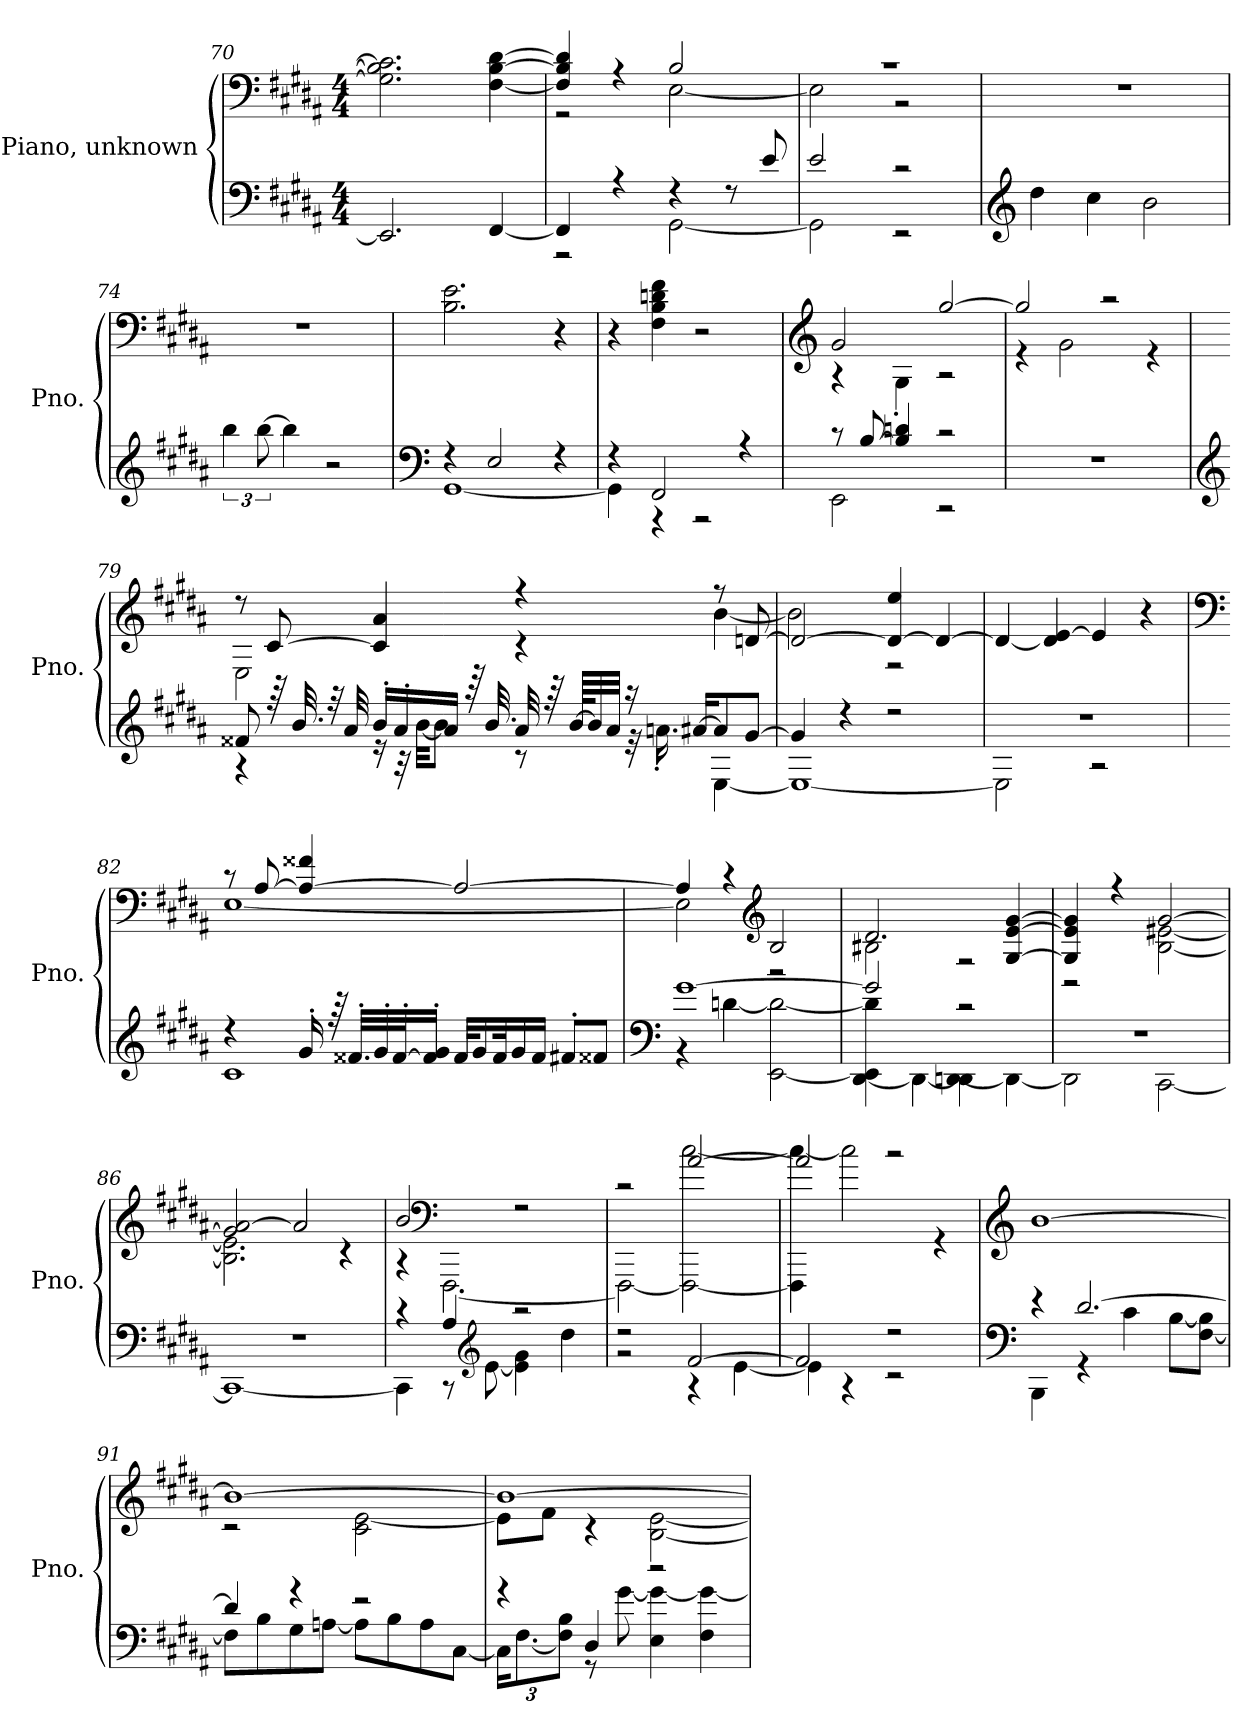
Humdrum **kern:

**kern	**kern
*part1	*part1
*staff2	*staff1
*I"Piano, unknown	*
*I'Pno.	*
*clefF4	*clefF4
*k[f#c#g#d#a#]	*k[f#c#g#d#a#]
*M4/4	*M4/4
=70	=70
2.EE/]	2.G#\] 2.B\] 2.c#\]
[4FF#/	[4F#\ [4B\ [4d#\
=71	=71
*^	*^
4FF#/]	2r	4F#/] 4B/] 4d#/]	2r
4r	.	4r	.
4r	[2GG#\	2B/	[2E\
8r	.	.	.
8e/	.	.	.
=72	=72	=72	=72
2e/	2GG#\]	1r	2E\]
2r	2r	.	2r
*v	*v	*	*
*	*v	*v
=73	=73
*clefG2	*
4dd#\	1r
4cc#\	.
2b\	.
=74	=74
6bb\	1r
[12bb\	.
4bb\]	.
2r	.
=75	=75
*clefF4	*
*^	*
4r	[1GG#	2.B\ 2.e\
2E/	.	.
4r	.	4r
!!LO:LB:g=z
=76	=76	=76
4r	4GG#\]	4r
2FF#/	4r	4F#\ 4B\ 4dn\ 4f#\
.	2r	2r
4r	.	.
=77	=77	=77
*	*	*clefG2
*	*	*^
8r	2EE\	2g#/	4r
[8B/	.	.	.
4B/] 4dn/	.	.	4G#'\
2r	2r	[2gg#/	2r
*v	*v	*	*
=78	=78	=78
1r	2gg#/]	4r
.	.	2g#\
.	2r	.
.	.	4r
!!LO:LB:g=z	!!
=79	=79	=79
*clefG2	*	*
*^	*	*
8f##X/	4r	8r	2E\
64r	.	[8c#/	.
32.b/	.	.	.
32r	.	.	.
32a#/	.	.	.
16b'/LL	16r	4c#/] 4a#/	.
16a#'/	32r	.	.
.	[32b\KKL	.	.
16a#/JJ	8b\J]	.	.
64r	.	.	.
32.b/	.	.	.
32a#/	8r	4r	4r
64r	.	.	.
[64b/KLLL	.	.	.
32b/]	.	.	.
32a#/JJJ	.	.	.
16r	32r	.	.
.	16.an'\	.	.
[16a#X/KL	.	.	.
8a#/]	[4E\	8r	[4b\
[8g#/J	.	[8dn/	.
=80	=80	=80	=80
4g#/]	1E_	2d/_	2b\]
4r	.	.	.
2r	.	4d/_ 4ee/	2r
.	.	4d/_	.
*	*	*v	*v
=81	=81	=81
1r	2E\]	4d/_
.	.	4d/] [4e/
.	2r	4e/]
.	.	4r
!!LO:LB:g=z
=82	=82	=82
*	*	*clefF4
*	*	*^
4r	1c#	8r	[1E
.	.	[8A#/	.
16g#'/	.	4A#/_ 4f##X/	.
64r	.	.	.
32.f##X'/LLL	.	.	.
32g#'/	.	.	.
[32f##'/J	.	.	.
16f##/]' 16g#/'JJ	.	.	.
32f##/KLL	.	2A#/_	.
16g#/	.	.	.
32f##/K	.	.	.
16g#/	.	.	.
16f##/JJ	.	.	.
8f#X'/L	.	.	.
8f##X/J	.	.	.
=83	=83	=83	=83
*clefF4	*	*	*
[1g#	4r	4A#/]	2E\]
.	[4dn\	4r	.
*	*	*clefG2	*
.	[2EE\ 2d\_	2B/	2r
=84	=84	=84	=84
2g#/]	[4DD#\ 4EE\] 4d\]	2.d#/	2B#X\
.	4DD#\_	.	.
2r	[4DDn\ 4DD#\]	.	2r
.	4DD\_	[4G#/ [4e/ [4g#/	.
=85	=85	=85	=85
1r	2DD\]	4G#/] 4e/] 4g#/]	2r
.	.	4r	.
.	[2CC#\	[2g#/	[2B\ [2e#X\
!!LO:LB:g=z	!!
=86	=86	=86	=86
1r	1CC#_	2g#/] [2a#/	2.B\] 2.e#\]
.	.	2a#/]	.
.	.	.	4r
=87	=87	=87	=87
4r	4CC#\]	2b/	4r
*	*	*clefF4	*
4A#/	8r	.	[2.FFF#\
*clefG2	*	*	*
.	[8e\	.	.
2r	4e\] 4g#\	2r	.
.	4dd#\	.	.
=88	=88	=88	=88
2r	2r	2r	2FFF#\_
[2f#/	4r	[2a#/	2FFF#\_ [2cc#\
.	[4e\	.	.
=89	=89	=89	=89
2f#/]	4e\]	2a#/]	4FFF#\] 4cc#\_
.	4r	.	2cc#\]
2r	2r	2r	.
.	.	.	4r
*	*	*v	*v
=90	=90	=90
*clefF4	*	*clefG2
4r	4BBB\	[1b
[2.d#/	4r	.
.	4c#\	.
.	[8B\L	.
.	[8F#\ 8B\]J	.
!!LO:PB:g=z
=91	=91	=91
*	*	*^
4d#/]	8F#\L]	1b_	2r
.	8B\	.	.
4r	8G#\	.	.
.	[8An\J	.	.
2r	8A\L]	.	2c#\ [2e\
.	8B\	.	.
.	8A\	.	.
.	[8C#\J	.	.
=92	=92	=92	=92
*	*Xbrackettup	*	*
4r	24C#\KL]	1b_	8e\L]
.	[12.F#\	.	.
.	.	.	8f#\J
.	12F#\] 12B\J	.	.
4D#/	8r	.	4r
.	[8g#\	.	.
2r	4E\ 4g#\_	.	[2B\ [2e\
.	4F#\ 4g#\_	.	.
*v	*v	*	*
*	*v	*v
=	=
*-	*-
